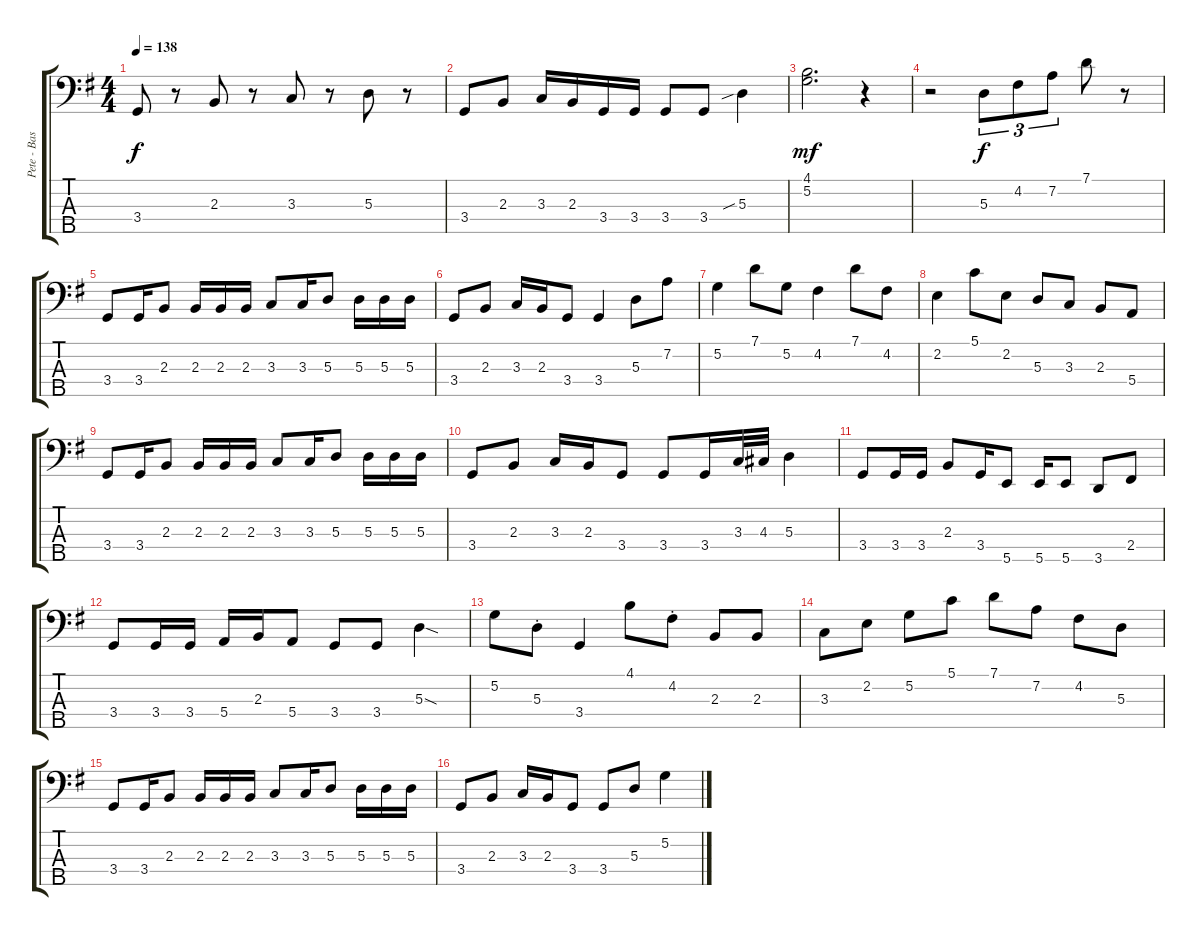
\track ("Pete - Bass" "Pete - Bas") {instrument electricbassfinger}
\staff {score tabs}
\tuning (G2 D2 A1 E1 B0) {hide}
\ts (4 4)
\tempo 138
\clef f4
\ks g
3.4.8{dy f} r.8 2.3.8 r.8 3.3.8 r.8 5.3.8 r.8 |
3.4.8 2.3.8 3.3.16 2.3.16 3.4.16 3.4.16 3.4.8 3.4.8 5.3{sib}.4 |
(4.1 5.2).2{d dy mf volume 0} r.4{volume 16} |
r.2 5.3.8{tu (3 2) dy f} 4.2.8{tu (3 2)} 7.2.8{tu (3 2)} 7.1.8 r.8 |
3.4.8 3.4.16 2.3.8 2.3.16 2.3.16 2.3.16 3.3.8 3.3.16 5.3.8 5.3.16 5.3.16 5.3.16 |
3.4.8 2.3.8 3.3.16 2.3.16 3.4.8 3.4.4 5.3.8 7.2.8 |
5.2.4 7.1.8 5.2.8 4.2.4 7.1.8 4.2.8 |
2.2.4 5.1.8 2.2.8 5.3.8 3.3.8 2.3.8 5.4.8 |
3.4.8 3.4.16 2.3.8 2.3.16 2.3.16 2.3.16 3.3.8 3.3.16 5.3.8 5.3.16 5.3.16 5.3.16 |
3.4.8 2.3.8 3.3.16 2.3.16 3.4.8 3.4.8 3.4.16 3.3.32 4.3.32 5.3.4 |
3.4.8 3.4.16 3.4.16 2.3.8 3.4.16 5.5.8 5.5.16 5.5.8 3.5.8 2.4.8 |
3.4.8 3.4.16 3.4.16 5.4.16 2.3.16 5.4.8 3.4.8 3.4.8 5.3{sod}.4 |
5.2.8 5.3{st}.8 3.4.4 4.1.8 4.2{st}.8 2.3.8 2.3.8 |
3.3.8 2.2.8 5.2.8 5.1.8 7.1.8 7.2.8 4.2.8 5.3.8 |
3.4.8 3.4.16 2.3.8 2.3.16 2.3.16 2.3.16 3.3.8 3.3.16 5.3.8 5.3.16 5.3.16 5.3.16 |
3.4.8 2.3.8 3.3.16 2.3.16 3.4.8 3.4.8 5.3.8 5.2.4
